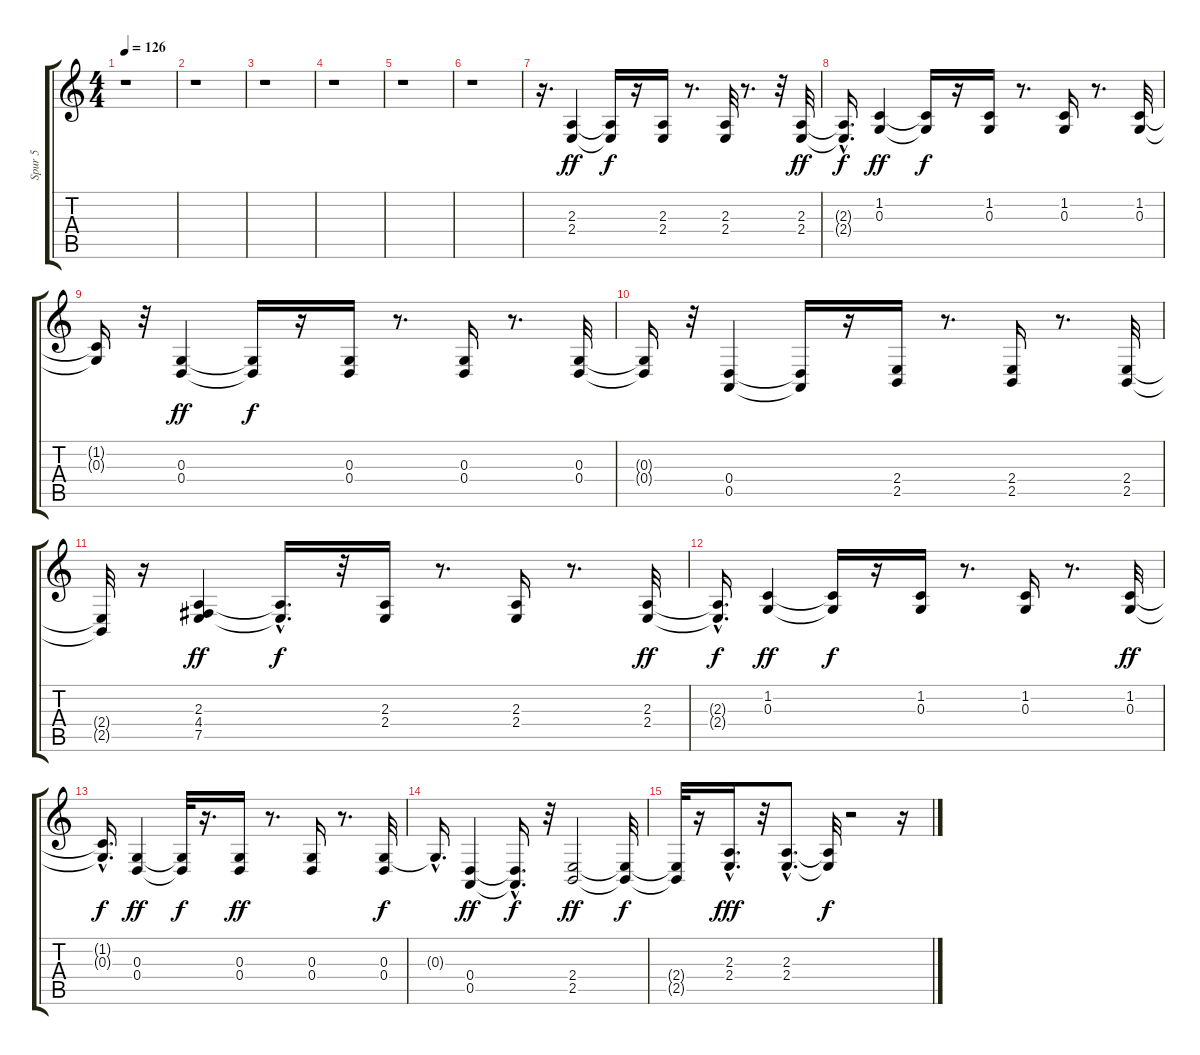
\track ("Spur 5" "Spur 5") {instrument lead5charang}
\staff {score tabs}
\tuning (E4 B3 G3 D3 A2 E2) {hide}
\ts (4 4)
\tempo 126
\clef g2
\ks c
r.1{dy f} |
r.1 |
r.1 |
r.1 |
r.1 |
r.1 |
r.16{d} (2.3 2.4).4{dy ff} (2.3{t} 2.4{t}).16{dy f} r.16 (2.3 2.4).16 r.8{d} (2.3 2.4).32 r.8{d} r.32 (2.3 2.4).32{dy ff} |
(2.3{hac t} 2.4{hac t}).16{d dy f} (1.2 0.3).4{dy ff} (1.2{t} 0.3{t}).16{dy f} r.16 (1.2 0.3).16 r.8{d} (1.2 0.3).16 r.8{d} (1.2 0.3).32 |
(1.2{t} 0.3{t}).16 r.32 (0.3 0.4).4{dy ff} (0.3{t} 0.4{t}).16{dy f} r.16 (0.3 0.4).16 r.8{d} (0.3 0.4).16 r.8{d} (0.3 0.4).32 |
(0.3{t} 0.4{t}).16 r.32 (0.4 0.5).4 (0.4{t} 0.5{t}).16 r.16 (2.4 2.5).16 r.8{d} (2.4 2.5).16 r.8{d} (2.4 2.5).32 |
(2.4{t} 2.5{t}).32 r.16 (2.3 4.4 7.5).4{dy ff} (2.3{hac t} 7.5{t}).16{d dy f} r.32 (2.3 2.4).16 r.8{d} (2.3 2.4).16 r.8{d} (2.3 2.4).32{dy ff} |
(2.3{hac t} 2.4{hac t}).16{d dy f} (1.2 0.3).4{dy ff} (1.2{t} 0.3{t}).16{dy f} r.16 (1.2 0.3).16 r.8{d} (1.2 0.3).16 r.8{d} (1.2 0.3).32{dy ff} |
(1.2{hac t} 0.3{t}).16{d dy f} (0.3 0.4).4{dy ff} (0.3{t} 0.4{t}).32{dy f} r.16{d} (0.3 0.4).16{dy ff} r.8{d} (0.3 0.4).16 r.8{d} (0.3 0.4).32{dy f} |
0.3{hac t}.16{d} (0.4 0.5).4{dy ff} (0.4{hac t} 0.5{t}).16{d dy f} r.32 (2.4 2.5).2{dy ff} (2.4{t} 2.5{t}).32{dy f} |
(2.4{t} 2.5{t}).32 r.16 (2.3{hac} 2.4).16{d dy fff} r.32 (2.3{hac} 2.4{hac}).8{d} (2.3{t} 2.4{t}).32{dy f} r.2 r.16
